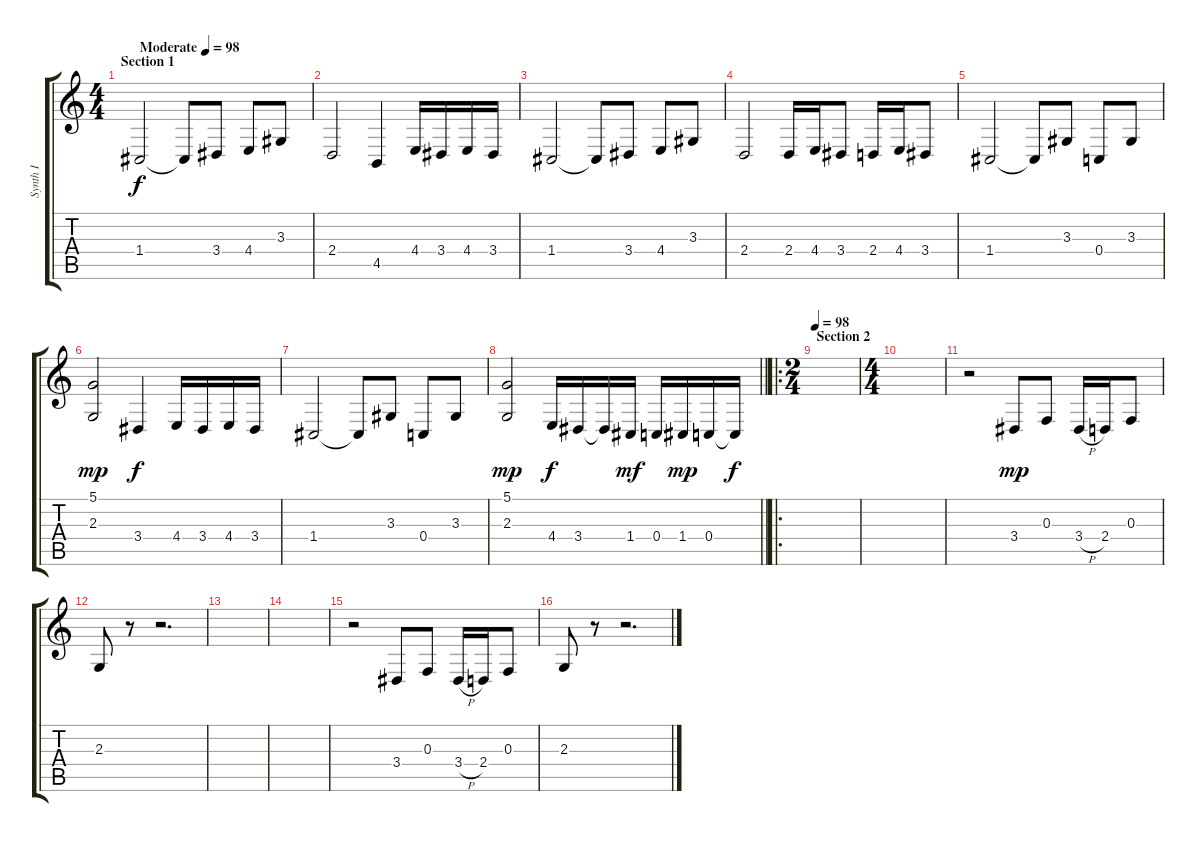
\track ("Synth I" "Synth I") {instrument choiraahs}
\staff {score tabs}
\tuning (D4 A3 F3 C3 G2 D2) {hide}
\ts (4 4)
\section ("" "Section 1")
\tempo (98 "Moderate")
\clef g2
\ks c
1.4.2{dy f instrument choiraahs} 1.4{t}.8 3.4.8 4.4.8 3.3.8 |
2.4.2 4.5.4 4.4.16 3.4.16 4.4.16 3.4.16 |
1.4.2 1.4{t}.8 3.4.8 4.4.8 3.3.8 |
2.4.2 2.4.16 4.4.16 3.4.8 2.4.16 4.4.16 3.4.8 |
1.4.2 1.4{t}.8 3.3.8 0.4.8 3.3.8 |
(5.1 2.3).2{dy mp} 3.4.4{dy f} 4.4.16 3.4.16 4.4.16 3.4.16 |
1.4.2 1.4{t}.8 3.3.8 0.4.8 3.3.8 |
\barLineRight lightlight
(5.1 2.3).2{dy mp} 4.4.16{dy f} 3.4.16 3.4{t}.16 1.4.16{dy mf} 0.4.16 1.4.16{dy mp} 0.4.16 0.4{t}.16{dy f} |
\ro
\ts (2 4)
\section ("" "Section 2")
\tempo 98
|
\ts (4 4)
|
r.2 3.4.8{dy mp} 0.3.8 3.4{h}.16 2.4.16 0.3.8 |
2.3.8 r.8 r.2{d} |
|
|
r.2 3.4.8 0.3.8 3.4{h}.16 2.4.16 0.3.8 |
2.3.8 r.8 r.2{d}
